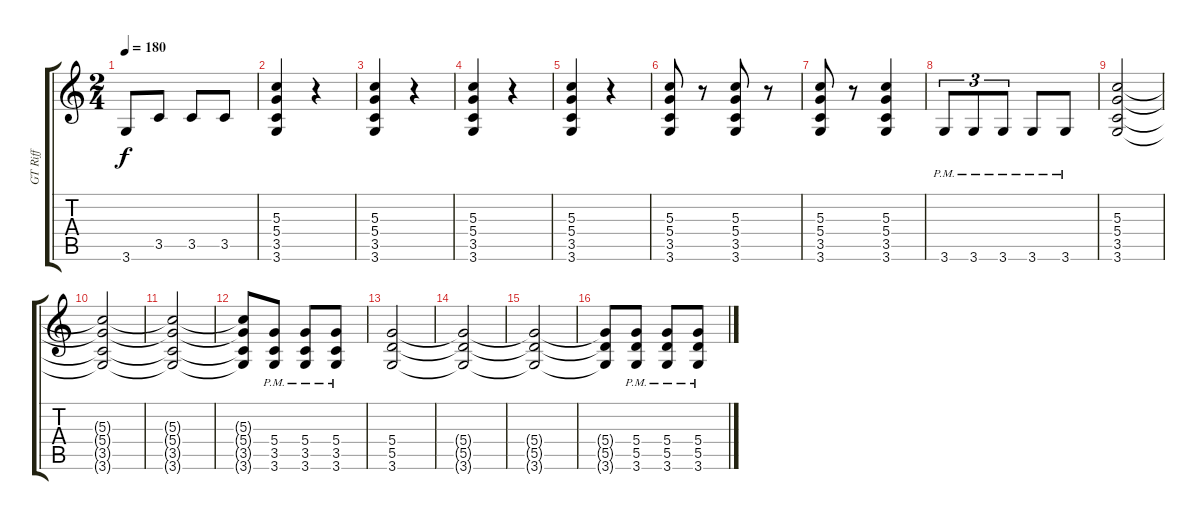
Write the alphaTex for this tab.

\track ("GT Riff" "GT Riff") {instrument overdrivenguitar}
\staff {score tabs}
\tuning (E4 B3 G3 D3 A2 E2) {hide}
\ts (2 4)
\tempo 180
\clef g2
\ks c
3.6.8{dy f} 3.5.8 3.5.8 3.5.8 |
(5.3 5.4 3.5 3.6).4 r.4 |
(5.3 5.4 3.5 3.6).4 r.4 |
(5.3 5.4 3.5 3.6).4 r.4 |
(5.3 5.4 3.5 3.6).4 r.4 |
(5.3 5.4 3.5 3.6).8 r.8 (5.3 5.4 3.5 3.6).8 r.8 |
(5.3 5.4 3.5 3.6).8 r.8 (5.3 5.4 3.5 3.6).4 |
3.6{pm}.8{tu (3 2)} 3.6{pm}.8{tu (3 2)} 3.6{pm}.8{tu (3 2)} 3.6{pm}.8 3.6{pm}.8 |
(5.3 5.4 3.5 3.6).2 |
(5.3{t} 5.4{t} 3.5{t} 3.6{t}).2 |
(5.3{t} 5.4{t} 3.5{t} 3.6{t}).2 |
(5.3{t} 5.4{t} 3.5{t} 3.6{t}).8 (5.4{pm} 3.5{pm} 3.6{pm}).8 (5.4{pm} 3.5{pm} 3.6{pm}).8 (5.4{pm} 3.5{pm} 3.6{pm}).8 |
(5.4 5.5 3.6).2 |
(5.4{t} 5.5{t} 3.6{t}).2 |
(5.4{t} 5.5{t} 3.6{t}).2 |
(5.4{t} 5.5{t} 3.6{t}).8 (5.4{pm} 5.5{pm} 3.6{pm}).8 (5.4{pm} 5.5{pm} 3.6{pm}).8 (5.4{pm} 5.5{pm} 3.6{pm}).8
